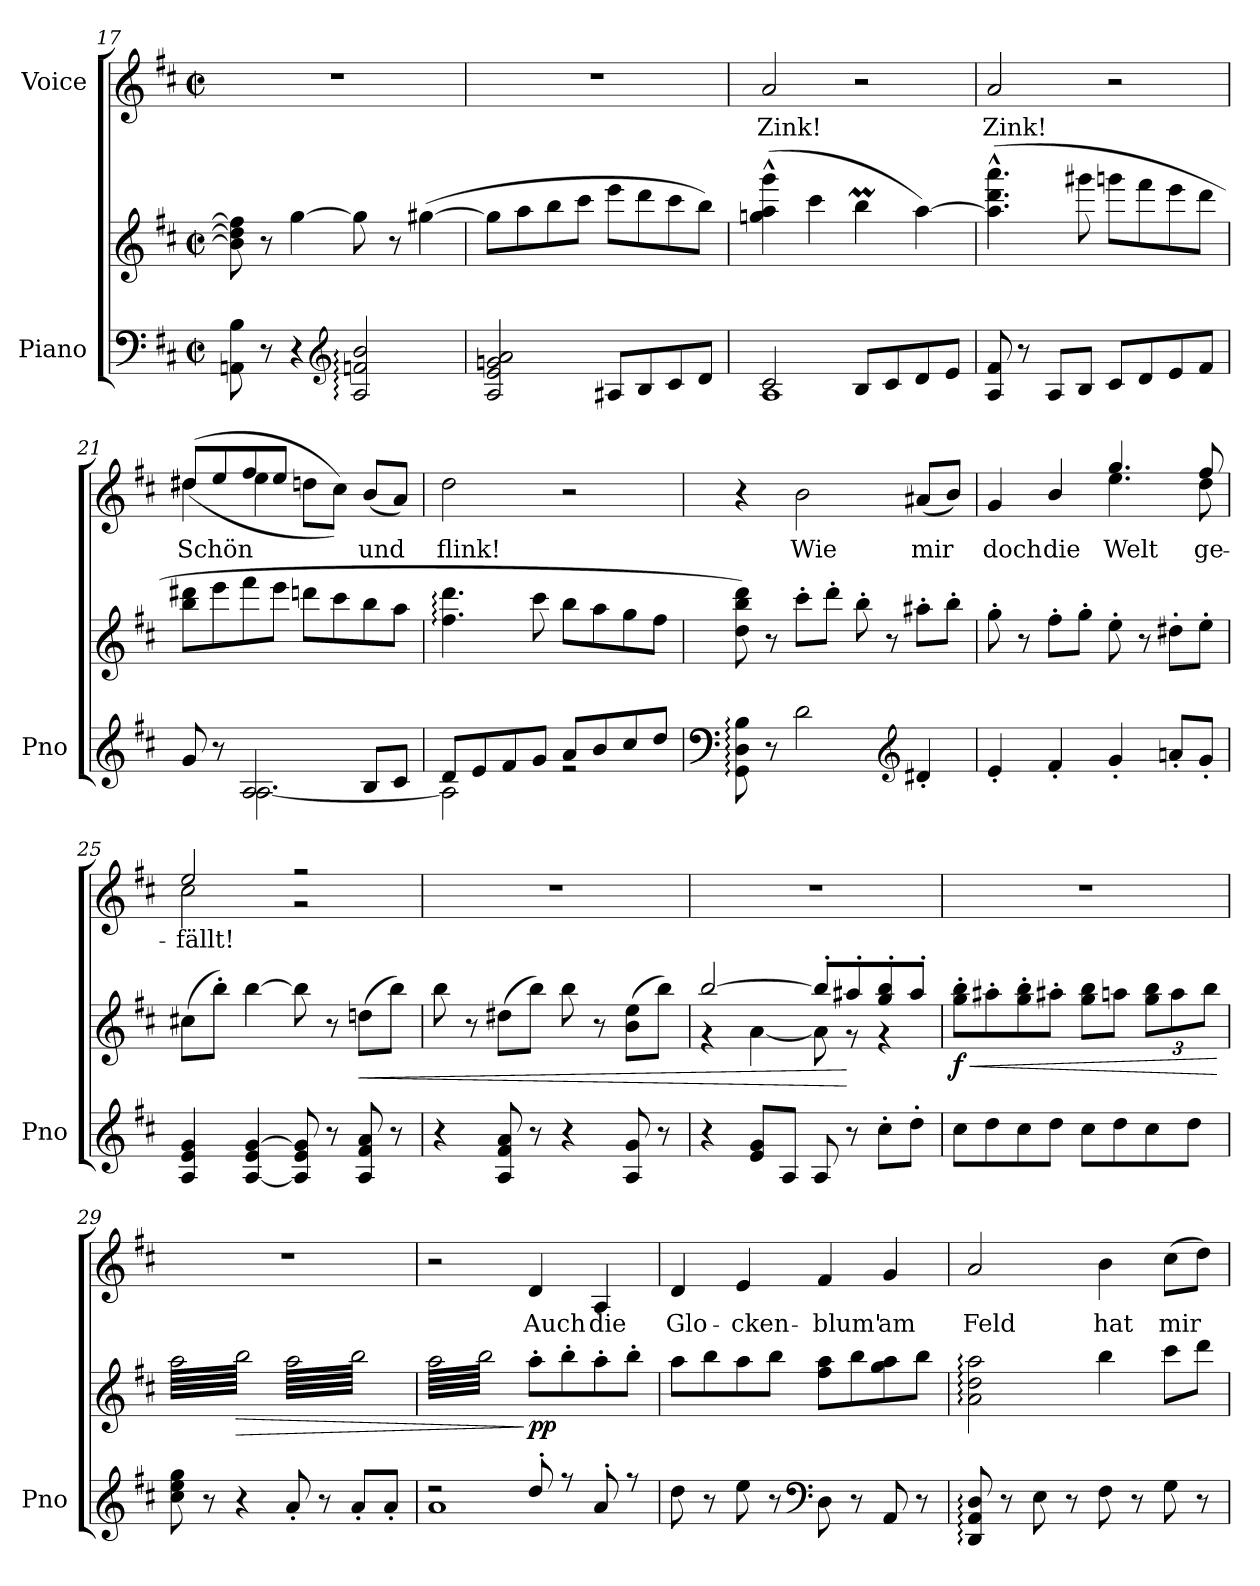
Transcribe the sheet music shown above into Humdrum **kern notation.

**kern	**kern	**dynam	**kern	**text
*part2	*part2	*part2	*part1	*part1
*staff3	*staff2	*staff2/3	*staff1	*staff1
*I"Piano	*	*	*I"Voice	*
*I'Pno	*	*	*	*
*clefF4	*clefG2	*	*clefG2	*
*k[f#c#]	*k[f#c#]	*	*k[f#c#]	*
*M2/2	*M2/2	*	*M2/2	*
*met(c|)	*met(c|)	*	*met(c|)	*
=17	=17	=17	=17	=17
8AAn\ 8B\	8b\] 8dd\] 8ff#\]	.	1r	.
8r	8r	.	.	.
4r	[4gg\	.	.	.
*clefG2	*	*	*	*
2A/: 2fn/: 2b/:	8gg\]	.	.	.
.	8r	.	.	.
.	([4gg#X\	.	.	.
=18	=18	=18	=18	=18
2A/ 2e/ 2gn/ 2a/	8gg#\L]	.	1r	.
.	8aa\	.	.	.
.	8bb\	.	.	.
.	8ccc#\J	.	.	.
8A#X/L	8eee\L	.	.	.
8B/	8ddd\	.	.	.
8c#/	8ccc#\	.	.	.
8d/J	8bb\J)	.	.	.
=19	=19	=19	=19	=19
*^	*	*	*	*
!	!	!	!	!	!LO:LY:b
2c#/	1A	(4ggn\^^ 4aa\^^ 4ggg\^^	.	2a/	Zink!
.	.	4ccc#\	.	.	.
8B/L	.	4bbM\	.	2r	.
8c#/	.	.	.	.	.
8d/	.	[4aa\)	.	.	.
8e/J	.	.	.	.	.
*v	*v	*	*	*	*
!!LO:PB:g=z
=20	=20	=20	=20	=20
!	!	!	!	!LO:LY:b
8A/ 8f#/	(4.aa\]^^ 4.ddd\^^ 4.aaa\^^	.	2a/	Zink!
8r	.	.	.	.
8A/L	.	.	.	.
8B/J	8ggg#X\	.	.	.
8c#/L	8gggn\L	.	2r	.
8d/	8fff#\	.	.	.
8e/	8eee\	.	.	.
8f#/J	8ddd\J	.	.	.
=21	=21	=21	=21	=21
*^	*	*	*	*
!	!	!	!	!	!LO:LY:b
*	*	*	*	*^	*
8g/	4reyy	8bb\ 8ddd#X\L	.	((8dd#X/L	4dd#X!\	Schön
8r	.	8eee\	.	8ee/	.	.
2A/	[2.A\	8fff#\	.	8ff#/	4ee!\	.
.	.	8eee\J	.	8ee/J	.	.
.	.	8dddn\L	.	8ddn\L	8reyy	.
.	.	8ccc#\	.	8cc#\J))	8reyy	.
!	!	!	!	!	!	!LO:LY:b
8B/L	.	8bb\	.	(8b/L	4rgyy	und
8c#/J	.	8aa\J	.	8a/J)	.	.
*	*	*	*	*v	*v	*
=22	=22	=22	=22	=22	=22
!	!	!	!	!	!LO:LY:b
8d/L	2A\]	4.ff#\: 4.ddd\:	.	2dd\	flink!
8e/	.	.	.	.	.
8f#/	.	.	.	.	.
8g/J	.	8ccc#\	.	.	.
8a/L	2re	8bb\L	.	2r	.
8b/	.	8aa\	.	.	.
8cc#/	.	8gg\	.	.	.
8dd/J	.	8ff#\J	.	.	.
*v	*v	*	*	*	*
=23	=23	=23	=23	=23
*clefF4	*	*	*	*
8GG\: 8D\: 8B\:	8dd\ 8bb\ 8ddd\)	.	4r	.
8r	8r	.	.	.
!	!	!	!	!LO:LY:b
2d\	8ccc#'\L	.	2b\	Wie
.	8ddd'\J	.	.	.
.	8bb'\	.	.	.
.	8r	.	.	.
*clefG2	*	*	*	*
!	!	!	!	!LO:LY:b
4d#X'/	8aa#X'\L	.	(8a#X/L	mir
.	8bb'\J	.	8b/J)	.
=24	=24	=24	=24	=24
!	!	!	!	!LO:LY:b
*	*	*	*^	*
4e'/	8gg'\	.	4g/	2ryy	doch
.	8r	.	.	.	.
!	!	!	!	!	!LO:LY:b
4f#'/	8ff#'\L	.	4b/	.	die
.	8gg'\J	.	.	.	.
!	!	!	!	!LO:N:head=solid	!LO:LY:b
4g'/	8ee'\	.	4.gg/	4.ee!\	Welt
.	8r	.	.	.	.
8an'/L	8dd#X'\L	.	.	.	.
!	!	!	!	!	!LO:LY:b
8g'/J	8ee'\J	.	8ff#/	8dd!\	ge-
!!LO:LB:g=z	!!
=25	=25	=25	=25	=25	=25
!	!	!	!	!	!LO:LY:b
4A/ 4e/ 4g/	(8cc#X\L	.	2ee/	2cc#!\	-fällt!
.	8bb'\J)	.	.	.	.
[4A/ 4e/ [4g/	[4bb\	.	.	.	.
8A/] 8e/ 8g/]	8bb\]	.	2r	2r	.
8r	8r	.	.	.	.
!	!	!LO:HP:b	!	!	!
8A/ 8f#/ 8a/	(8ddn\L	<	.	.	.
8r	8bb\J)	.	.	.	.
*	*	*	*v	*v	*
=26	=26	=26	=26	=26
4r	8bb\	.	1r	.
.	8r	.	.	.
8A/ 8f#/ 8a/	(8dd#X\L	.	.	.
8r	8bb\J)	.	.	.
4r	8bb\	.	.	.
.	8r	.	.	.
8A/ 8g/	(8b\ 8ee\L	.	.	.
8r	8bb\J)	.	.	.
=27	=27	=27	=27	=27
*	*^	*	*	*
4r	[2bb/	4r	.	1r	.
8e/ 8g/L	.	[4a\	.	.	.
8A/J	.	.	.	.	.
8A/	8bb'/L]	8a\]	.	.	.
8r	8aa#X'/	8r	[	.	.
8cc#'\L	8gg/' 8bb/'	4r	.	.	.
8dd'\J	8aa#'/J	.	.	.	.
*	*v	*v	*	*	*
=28	=28	=28	=28	=28
!	!	!LO:HP:b	!	!
!	!	!LO:DY:n=1:b	!	!
8cc#\L	8gg\' 8bb\'L	< f	1r	.
8dd\	8aa#X'\	.	.	.
8cc#\	8gg\' 8bb\'	.	.	.
8dd\J	8aa#X'\J	.	.	.
8cc#\L	8gg\ 8bb\L	.	.	.
8dd\	8aan\J	.	.	.
*	*Xbrackettup	*	*	*
8cc#\	12gg\ 12bb\L	.	.	.
.	12aa\	.	.	.
8dd\J	.	.	.	.
.	12bb\J	.	.	.
.	.	[	.	.
=29	=29	=29	=29	=29
*	*brackettup	*	*	*
*	*tremolo	*	*	*
8cc#\ 8ee\ 8gg\	64aa\LLLL	.	1r	.
.	64bb\	.	.	.
.	64aa\	.	.	.
.	64bb\	.	.	.
.	64aa\	.	.	.
.	64bb\	.	.	.
.	64aa\	.	.	.
.	64bb\	.	.	.
8r	64aa\	.	.	.
.	64bb\	.	.	.
.	64aa\	.	.	.
.	64bb\	.	.	.
.	64aa\	.	.	.
.	64bb\	.	.	.
.	64aa\	.	.	.
.	64bb\	.	.	.
!	!	!LO:HP:b	!	!
4r	64aa\	>	.	.
.	64bb\	.	.	.
.	64aa\	.	.	.
.	64bb\	.	.	.
.	64aa\	.	.	.
.	64bb\	.	.	.
.	64aa\	.	.	.
.	64bb\	.	.	.
.	64aa\	.	.	.
.	64bb\	.	.	.
.	64aa\	.	.	.
.	64bb\	.	.	.
.	64aa\	.	.	.
.	64bb\	.	.	.
.	64aa\	.	.	.
.	64bb\JJJJ	.	.	.
8a'/	64aa\LLLL	.	.	.
.	64bb\	.	.	.
.	64aa\	.	.	.
.	64bb\	.	.	.
.	64aa\	.	.	.
.	64bb\	.	.	.
.	64aa\	.	.	.
.	64bb\	.	.	.
8r	64aa\	.	.	.
.	64bb\	.	.	.
.	64aa\	.	.	.
.	64bb\	.	.	.
.	64aa\	.	.	.
.	64bb\	.	.	.
.	64aa\	.	.	.
.	64bb\	.	.	.
8a'/L	64aa\	.	.	.
.	64bb\	.	.	.
.	64aa\	.	.	.
.	64bb\	.	.	.
.	64aa\	.	.	.
.	64bb\	.	.	.
.	64aa\	.	.	.
.	64bb\	.	.	.
8a'/J	64aa\	.	.	.
.	64bb\	.	.	.
.	64aa\	.	.	.
.	64bb\	.	.	.
.	64aa\	.	.	.
.	64bb\	.	.	.
.	64aa\	.	.	.
.	64bb\JJJJ	.	.	.
=30	=30	=30	=30	=30
*^	*	*	*	*
2r	1a	64aa\LLLL	.	2r	.
.	.	64bb\	.	.	.
.	.	64aa\	.	.	.
.	.	64bb\	.	.	.
.	.	64aa\	.	.	.
.	.	64bb\	.	.	.
.	.	64aa\	.	.	.
.	.	64bb\	.	.	.
.	.	64aa\	.	.	.
.	.	64bb\	.	.	.
.	.	64aa\	.	.	.
.	.	64bb\	.	.	.
.	.	64aa\	.	.	.
.	.	64bb\	.	.	.
.	.	64aa\	.	.	.
.	.	64bb\	.	.	.
.	.	64aa\	.	.	.
.	.	64bb\	.	.	.
.	.	64aa\	.	.	.
.	.	64bb\	.	.	.
.	.	64aa\	.	.	.
.	.	64bb\	.	.	.
.	.	64aa\	.	.	.
.	.	64bb\	.	.	.
.	.	64aa\	.	.	.
.	.	64bb\	.	.	.
.	.	64aa\	.	.	.
.	.	64bb\	.	.	.
.	.	64aa\	.	.	.
.	.	64bb\	.	.	.
.	.	64aa\	.	.	.
.	.	64bb\JJJJ	.	.	.
*	*	*Xtremolo	*	*	*
!	!	!	!LO:DY:n=1:b	!	!LO:LY:b
8dd'/	.	8aa'\L	] pp	4d/	Auch
.	.	.	.	.	.
.	.	.	.	.	.
.	.	.	.	.	.
.	.	.	.	.	.
.	.	.	.	.	.
.	.	.	.	.	.
.	.	.	.	.	.
8r	.	8bb'\	.	.	.
.	.	.	.	.	.
.	.	.	.	.	.
.	.	.	.	.	.
.	.	.	.	.	.
.	.	.	.	.	.
.	.	.	.	.	.
.	.	.	.	.	.
!	!	!	!	!	!LO:LY:b
8a'/	.	8aa'\	.	4A/	die
8r	.	8bb'\J	.	.	.
*v	*v	*	*	*	*
!!LO:LB:g=z
=31	=31	=31	=31	=31
!	!	!	!	!LO:LY:b
8dd\	8aa\L	.	4d/	Glo-
8r	8bb\	.	.	.
!	!	!	!	!LO:LY:b
8ee\	8aa\	.	4e/	-cken-
8r	8bb\J	.	.	.
*clefF4	*	*	*	*
!	!	!	!	!LO:LY:b
8D\	8ff#\ 8aa\L	.	4f#/	-blum'
8r	8bb\	.	.	.
!	!	!	!	!LO:LY:b
8AA/	8gg\ 8aa\	.	4g/	am
8r	8bb\J	.	.	.
=32	=32	=32	=32	=32
!	!	!	!	!LO:LY:b
8DD/: 8AA/: 8D/:	2a\: 2dd\: 2aa\:	.	2a/	Feld
8r	.	.	.	.
8E\	.	.	.	.
8r	.	.	.	.
!	!	!	!	!LO:LY:b
8F#\	4bb\	.	4b\	hat
8r	.	.	.	.
!	!	!	!	!LO:LY:b
8G\	8ccc#\L	.	(8cc#\L	mir
8r	8ddd\J	.	8dd\J)	.
=	=	=	=	=
*-	*-	*-	*-	*-
